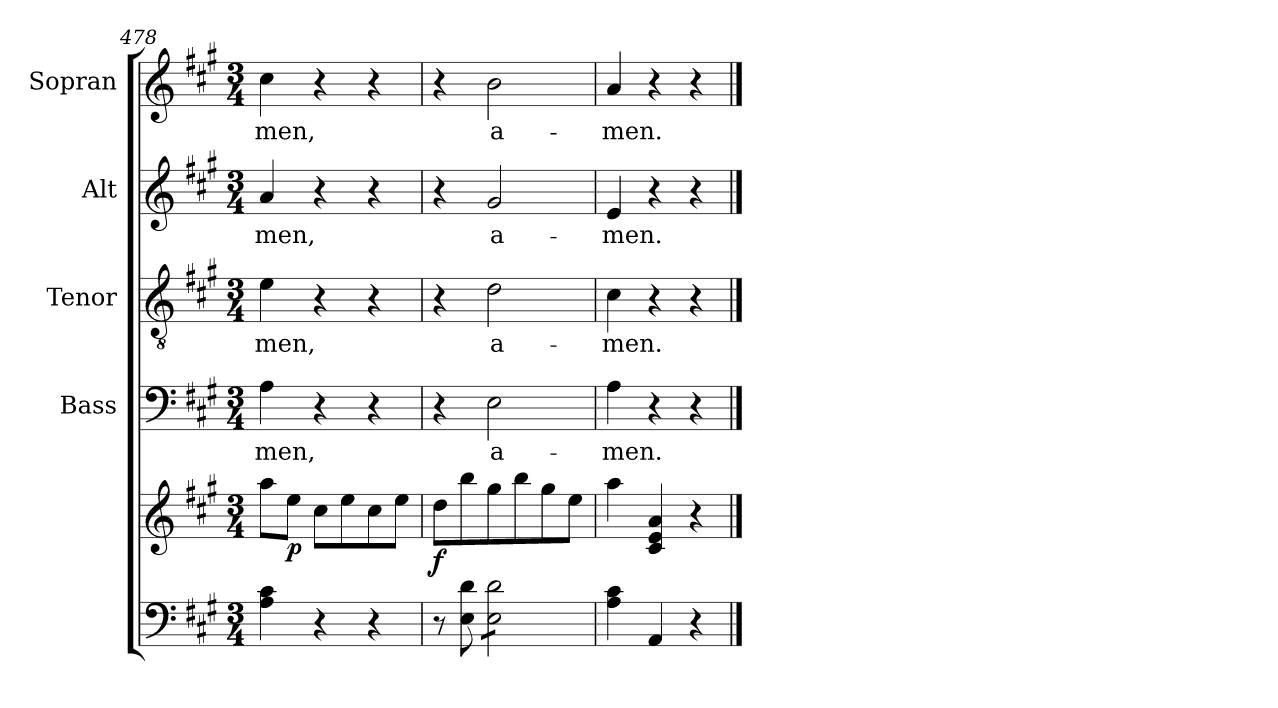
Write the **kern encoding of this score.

**kern	**kern	**dynam	**kern	**text	**kern	**text	**kern	**text	**kern	**text
*part5	*part5	*part5	*part4	*part4	*part3	*part3	*part2	*part2	*part1	*part1
*staff6	*staff5	*staff5/6	*staff4	*staff4	*staff3	*staff3	*staff2	*staff2	*staff1	*staff1
*	*	*	*I"Bass	*	*I"Tenor	*	*I"Alt	*	*I"Sopran	*
*	*	*	*I'B.	*	*I'T.	*	*I'A.	*	*I'S.	*
*clefF4	*clefG2	*	*clefF4	*	*clefGv2	*	*clefG2	*	*clefG2	*
*k[f#c#g#]	*k[f#c#g#]	*	*k[f#c#g#]	*	*k[f#c#g#]	*	*k[f#c#g#]	*	*k[f#c#g#]	*
*A:	*A:	*	*A:	*	*A:	*	*A:	*	*A:	*
*M3/4	*M3/4	*	*M3/4	*	*M3/4	*	*M3/4	*	*M3/4	*
=478	=478	=478	=478	=478	=478	=478	=478	=478	=478	=478
!	!	!	!	!LO:LY:b	!	!LO:LY:b	!	!LO:LY:b	!	!LO:LY:b
4A\ 4c#\	8aa\L	.	4A\	-men,	4e\	-men,	4a/	-men,	4cc#\	-men,
!	!	!LO:DY:b	!	!	!	!	!	!	!	!
.	8ee\J	p	.	.	.	.	.	.	.	.
4r	8cc#\L	.	4r	.	4r	.	4r	.	4r	.
.	8ee\	.	.	.	.	.	.	.	.	.
4r	8cc#\	.	4r	.	4r	.	4r	.	4r	.
.	8ee\J	.	.	.	.	.	.	.	.	.
=479	=479	=479	=479	=479	=479	=479	=479	=479	=479	=479
!	!	!LO:DY:b	!	!	!	!	!	!	!	!
8r	8dd\L	f	4r	.	4r	.	4r	.	4r	.
8E\ 8d\	8bb\	.	.	.	.	.	.	.	.	.
!	!	!	!	!LO:LY:b	!	!LO:LY:b	!	!LO:LY:b	!	!LO:LY:b
*tremolo	*	*	*	*	*	*	*	*	*	*
8E\ 8d\L	8gg#\	.	2E\	a-	2d\	a-	2g#/	a-	2b\	a-
8E\ 8d\	8bb\	.	.	.	.	.	.	.	.	.
8E\ 8d\	8gg#\	.	.	.	.	.	.	.	.	.
8E\ 8d\J	8ee\J	.	.	.	.	.	.	.	.	.
*Xtremolo	*	*	*	*	*	*	*	*	*	*
=480	=480	=480	=480	=480	=480	=480	=480	=480	=480	=480
!	!	!	!	!LO:LY:b	!	!LO:LY:b	!	!LO:LY:b	!	!LO:LY:b
4A\ 4c#\	4aa\	.	4A\	-men.	4c#\	-men.	4e/	-men.	4a/	-men.
4AA/	4c#/ 4e/ 4a/	.	4r	.	4r	.	4r	.	4r	.
4r	4r	.	4r	.	4r	.	4r	.	4r	.
==	==	==	==	==	==	==	==	==	==	==
*-	*-	*-	*-	*-	*-	*-	*-	*-	*-	*-
